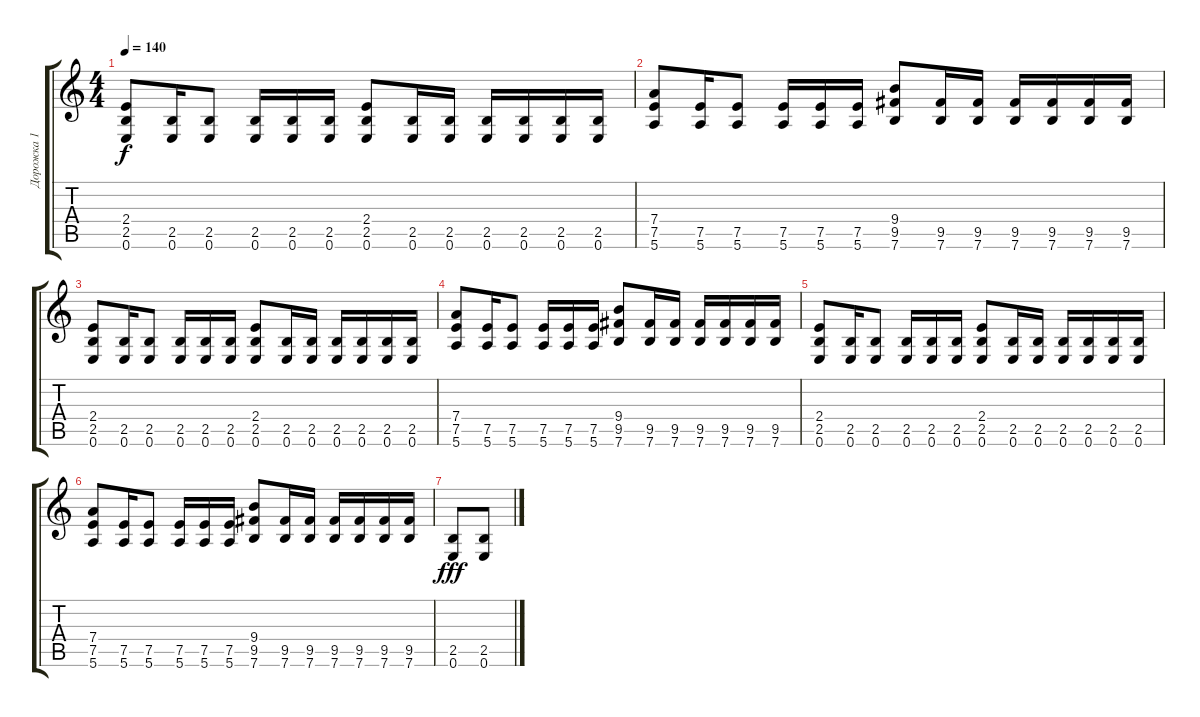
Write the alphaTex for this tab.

\track ("Дорожка 1" "Дорожка 1") {instrument distortionguitar}
\staff {score tabs}
\tuning (E4 B3 G3 D3 A2 E2) {hide}
\ts (4 4)
\tempo 140
\clef g2
\ks c
(2.4 2.5 0.6).8{dy f} (2.5 0.6).16 (2.5 0.6).8 (2.5 0.6).16 (2.5 0.6).16 (2.5 0.6).16 (2.4 2.5 0.6).8 (2.5 0.6).16 (2.5 0.6).16 (2.5 0.6).16 (2.5 0.6).16 (2.5 0.6).16 (2.5 0.6).16 |
(7.4 7.5 5.6).8 (7.5 5.6).16 (7.5 5.6).8 (7.5 5.6).16 (7.5 5.6).16 (7.5 5.6).16 (9.4 9.5 7.6).8 (9.5 7.6).16 (9.5 7.6).16 (9.5 7.6).16 (9.5 7.6).16 (9.5 7.6).16 (9.5 7.6).16 |
(2.4 2.5 0.6).8 (2.5 0.6).16 (2.5 0.6).8 (2.5 0.6).16 (2.5 0.6).16 (2.5 0.6).16 (2.4 2.5 0.6).8 (2.5 0.6).16 (2.5 0.6).16 (2.5 0.6).16 (2.5 0.6).16 (2.5 0.6).16 (2.5 0.6).16 |
(7.4 7.5 5.6).8 (7.5 5.6).16 (7.5 5.6).8 (7.5 5.6).16 (7.5 5.6).16 (7.5 5.6).16 (9.4 9.5 7.6).8 (9.5 7.6).16 (9.5 7.6).16 (9.5 7.6).16 (9.5 7.6).16 (9.5 7.6).16 (9.5 7.6).16 |
(2.4 2.5 0.6).8 (2.5 0.6).16 (2.5 0.6).8 (2.5 0.6).16 (2.5 0.6).16 (2.5 0.6).16 (2.4 2.5 0.6).8 (2.5 0.6).16 (2.5 0.6).16 (2.5 0.6).16 (2.5 0.6).16 (2.5 0.6).16 (2.5 0.6).16 |
(7.4 7.5 5.6).8 (7.5 5.6).16 (7.5 5.6).8 (7.5 5.6).16 (7.5 5.6).16 (7.5 5.6).16 (9.4 9.5 7.6).8 (9.5 7.6).16 (9.5 7.6).16 (9.5 7.6).16 (9.5 7.6).16 (9.5 7.6).16 (9.5 7.6).16 |
(2.5 0.6).8{dy fff} (2.5 0.6).8
